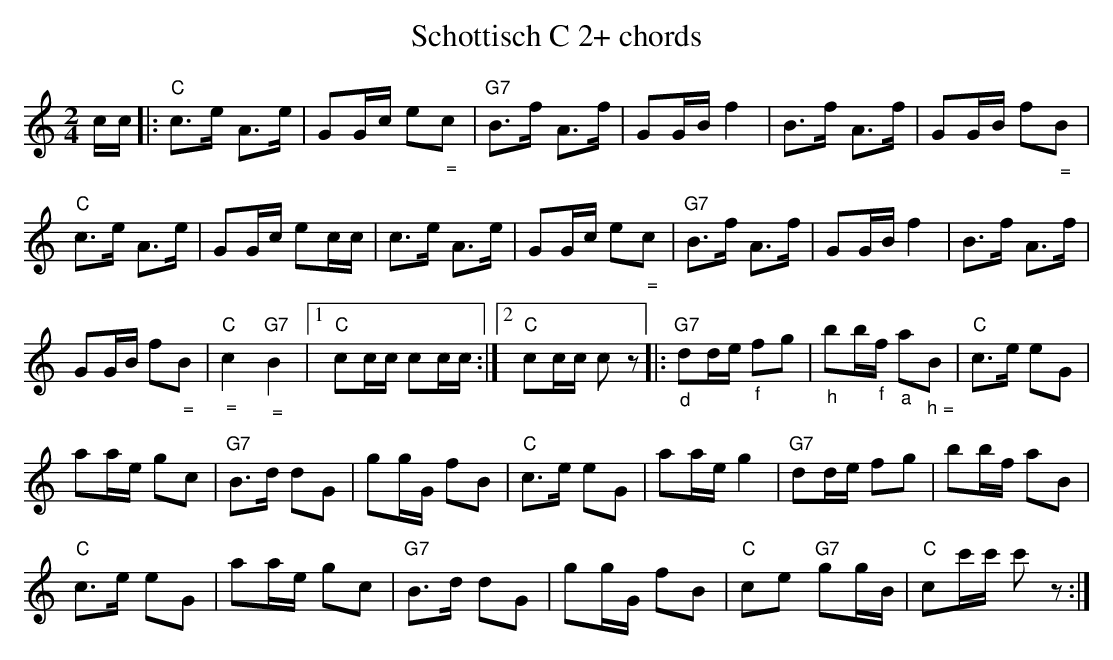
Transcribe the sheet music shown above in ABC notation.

X:1
T:Schottisch C 2+ chords
M:2/4
L:1/8
K:Cmaj%%MIDI gchordon
c/2c/2 |: "C"c>e A>e | GG/2c/2 e"_ ="c | "G7"B>f A>f | GG/2B/2 f2 | B>f A>f | GG/2B/2 f"_ ="B |
"C"c>e A>e | GG/2c/2 ec/2c/2 | c>e A>e | GG/2c/2 e"_ ="c | "G7"B>f A>f | GG/2B/2 f2 | B>f A>f |
GG/2B/2 f"_ ="B | "C""_ ="c2"G7""_ ="B2 |1 "C"cc/2c/2 cc/2c/2 :|2 "C"cc/2c/2 cz |: "G7""_d"dd/2e/2 "_f"fg | "_h"bb/2"_f"f/2 "_a"a"_ h ="B | "C"c>e eG |
aa/2e/2 gc | "G7"B>d dG | gg/2G/2 fB | "C"c>e eG | aa/2e/2 g2 | "G7"dd/2e/2 fg | bb/2f/2 aB |
"C"c>e eG | aa/2e/2 gc | "G7"B>d dG | gg/2G/2 fB | "C"ce "G7"gg/2B/2 | "C"cc'/2c'/2 c'z :|
